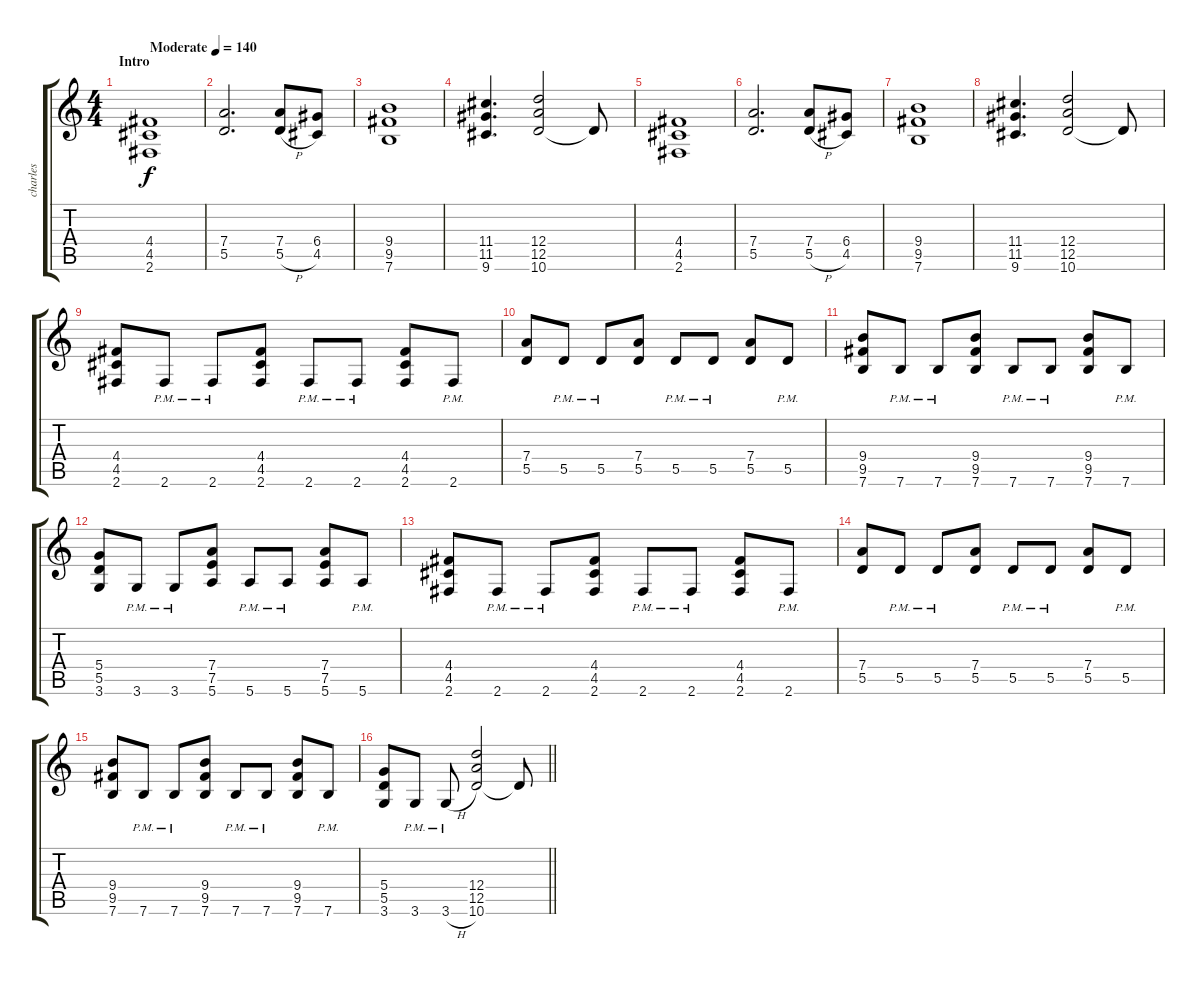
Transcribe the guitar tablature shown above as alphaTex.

\track ("charles" "charles") {instrument distortionguitar}
\staff {score tabs}
\tuning (E4 B3 G3 D3 A2 E2) {hide}
\ts (4 4)
\section ("" "Intro")
\tempo (140 "Moderate")
\clef g2
\ks c
(4.4 4.5 2.6).1{dy f instrument distortionguitar} |
(7.4 5.5).2{d} (7.4 5.5{h}).8 (6.4 4.5).8 |
(9.4 9.5 7.6).1 |
(11.4 11.5 9.6).4{d} (12.4 12.5 10.6).2 10.6{t}.8 |
(4.4 4.5 2.6).1 |
(7.4 5.5).2{d} (7.4 5.5{h}).8 (6.4 4.5).8 |
(9.4 9.5 7.6).1 |
(11.4 11.5 9.6).4{d} (12.4 12.5 10.6).2 10.6{t}.8 |
(4.4 4.5 2.6).8 2.6{pm}.8 2.6{pm}.8 (4.4 4.5 2.6).8 2.6{pm}.8 2.6{pm}.8 (4.4 4.5 2.6).8 2.6{pm}.8 |
(7.4 5.5).8 5.5{pm}.8 5.5{pm}.8 (7.4 5.5).8 5.5{pm}.8 5.5{pm}.8 (7.4 5.5).8 5.5{pm}.8 |
(9.4 9.5 7.6).8 7.6{pm}.8 7.6{pm}.8 (9.4 9.5 7.6).8 7.6{pm}.8 7.6{pm}.8 (9.4 9.5 7.6).8 7.6{pm}.8 |
(5.4 5.5 3.6).8 3.6{pm}.8 3.6{pm}.8 (7.4 7.5 5.6).8 5.6{pm}.8 5.6{pm}.8 (7.4 7.5 5.6).8 5.6{pm}.8 |
(4.4 4.5 2.6).8 2.6{pm}.8 2.6{pm}.8 (4.4 4.5 2.6).8 2.6{pm}.8 2.6{pm}.8 (4.4 4.5 2.6).8 2.6{pm}.8 |
(7.4 5.5).8 5.5{pm}.8 5.5{pm}.8 (7.4 5.5).8 5.5{pm}.8 5.5{pm}.8 (7.4 5.5).8 5.5{pm}.8 |
(9.4 9.5 7.6).8 7.6{pm}.8 7.6{pm}.8 (9.4 9.5 7.6).8 7.6{pm}.8 7.6{pm}.8 (9.4 9.5 7.6).8 7.6{pm}.8 |
\barLineRight lightlight
(5.4 5.5 3.6).8 3.6{pm}.8 3.6{h pm}.8 (12.4 12.5 10.6).2 10.6{t}.8
